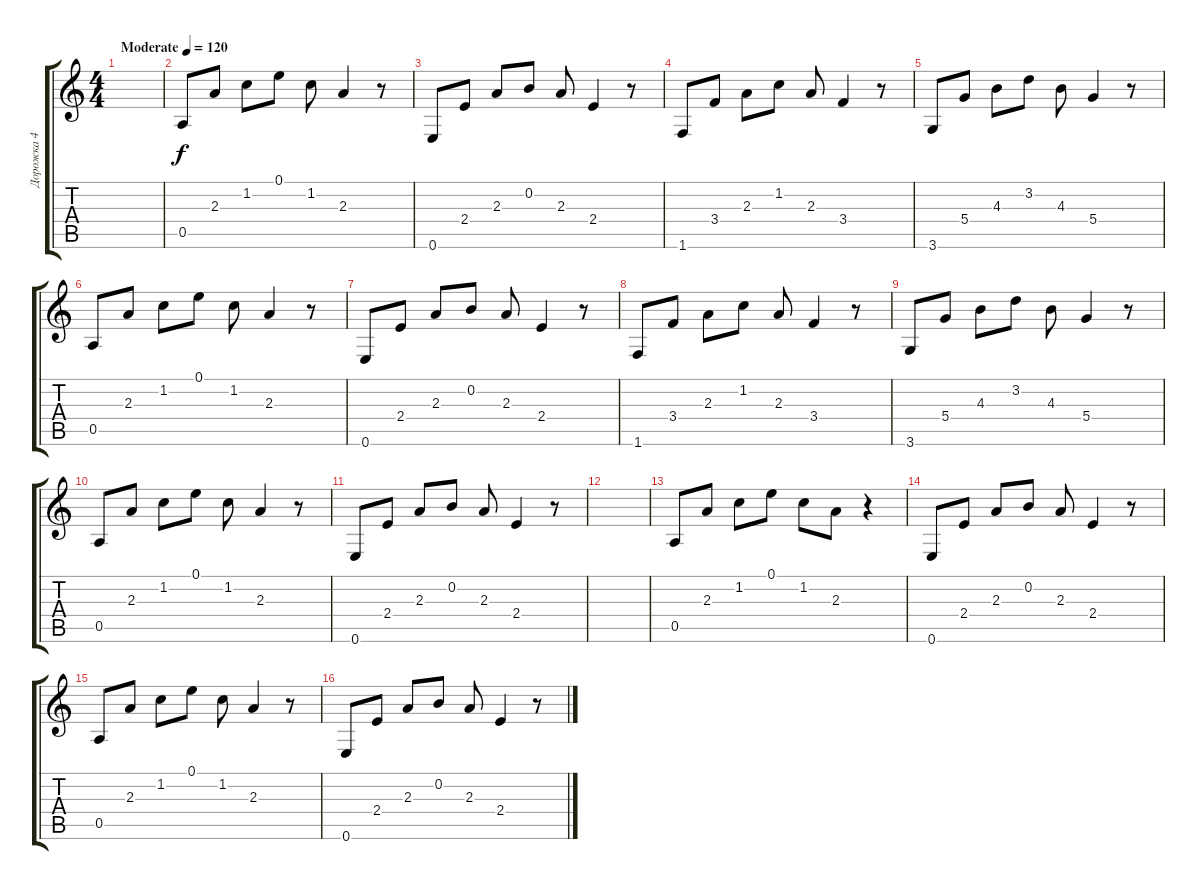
\track ("Дорожка 4" "Дорожка 4") {instrument electricguitarclean}
\staff {score tabs}
\tuning (E4 B3 G3 D3 A2 E2) {hide}
\ts (4 4)
\tempo (120 "Moderate")
\clef g2
\ks c
|
0.5.8 2.3.8 1.2.8 0.1.8 1.2.8 2.3.4 r.8 |
0.6.8 2.4.8 2.3.8 0.2.8 2.3.8 2.4.4 r.8 |
1.6.8 3.4.8 2.3.8 1.2.8 2.3.8 3.4.4 r.8 |
3.6.8 5.4.8 4.3.8 3.2.8 4.3.8 5.4.4 r.8 |
0.5.8 2.3.8 1.2.8 0.1.8 1.2.8 2.3.4 r.8 |
0.6.8 2.4.8 2.3.8 0.2.8 2.3.8 2.4.4 r.8 |
1.6.8 3.4.8 2.3.8 1.2.8 2.3.8 3.4.4 r.8 |
3.6.8 5.4.8 4.3.8 3.2.8 4.3.8 5.4.4 r.8 |
0.5.8 2.3.8 1.2.8 0.1.8 1.2.8 2.3.4 r.8 |
0.6.8 2.4.8 2.3.8 0.2.8 2.3.8 2.4.4 r.8 |
|
0.5.8 2.3.8 1.2.8 0.1.8 1.2.8 2.3.8 r.4 |
0.6.8 2.4.8 2.3.8 0.2.8 2.3.8 2.4.4 r.8 |
0.5.8 2.3.8 1.2.8 0.1.8 1.2.8 2.3.4 r.8 |
0.6.8 2.4.8 2.3.8 0.2.8 2.3.8 2.4.4 r.8
